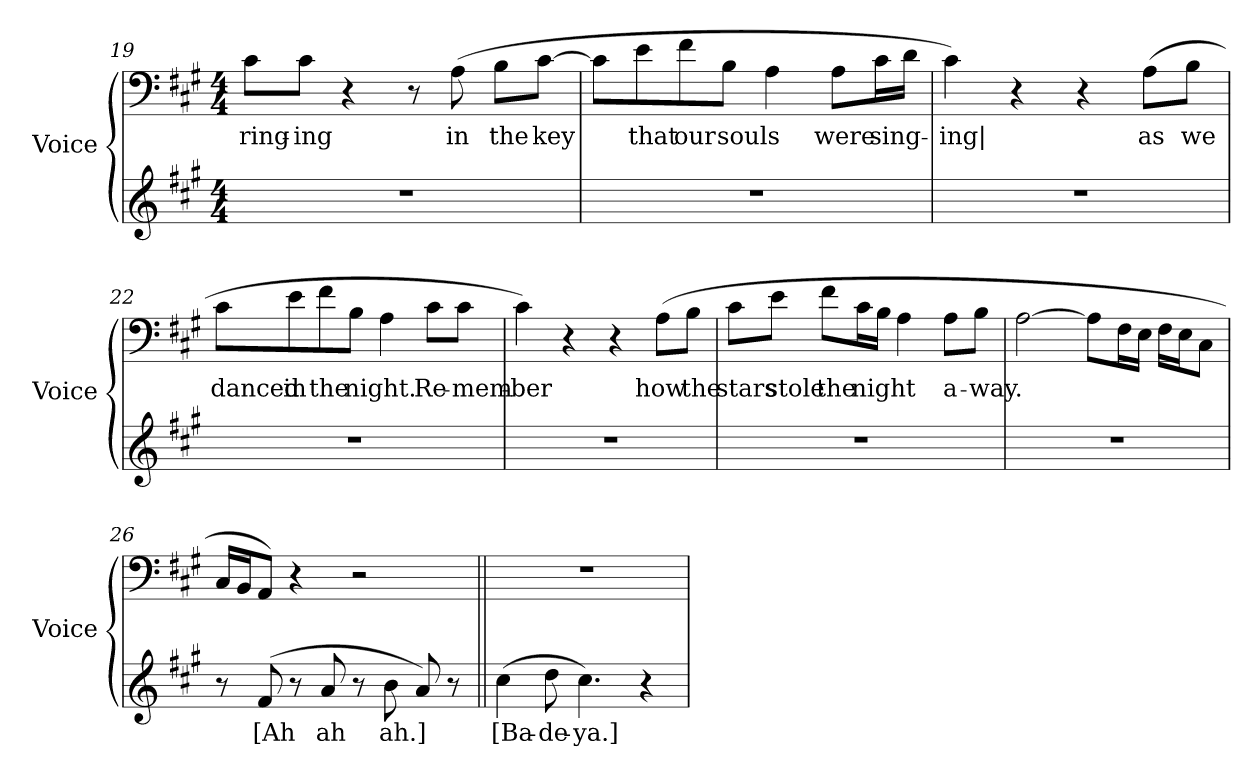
**kern	**text	**kern	**text
*part2	*part2	*part1	*part1
*staff2	*staff2	*staff1	*staff1
*I"Voice	*	*I"Voice	*
*I'Voice	*	*I'Voice	*
*clefG2	*	*clefF4	*
*k[f#c#g#]	*	*k[f#c#g#]	*
*A:	*	*A:	*
*M4/4	*	*M4/4	*
=19	=19	=19	=19
!	!	!	!LO:LY:b:color=#000000
1r	.	8c#i\L	ring-
!	!	!	!LO:LY:b:color=#000000
.	.	8c#i\J	-ing
.	.	4r	.
.	.	8r	.
!	!	!	!LO:LY:b:color=#000000
.	.	(8Ai\	in
!	!	!	!LO:LY:b:color=#000000
.	.	8Bi\L	the
!	!	!	!LO:LY:b:color=#000000
.	.	[8c#i\J	key
=20	=20	=20	=20
1r	.	8c#i\L]	.
!	!	!	!LO:LY:b:color=#000000
.	.	8ei\	that
!	!	!	!LO:LY:b:color=#000000
.	.	8f#i\	our
!	!	!	!LO:LY:b:color=#000000
.	.	8Bi\J	souls
.	.	4Ai\	.
!	!	!	!LO:LY:b:color=#000000
.	.	8Ai\L	were
!	!	!	!LO:LY:b:color=#000000
.	.	16c#i\L	sing-
.	.	16di\JJ	.
=21	=21	=21	=21
!	!	!	!LO:LY:b:color=#000000
1r	.	4c#i\)	-ing|
.	.	4r	.
.	.	4r	.
!	!	!	!LO:LY:b:color=#000000
.	.	(8Ai\L	as
!	!	!	!LO:LY:b:color=#000000
.	.	8Bi\J	we
!!LO:PB:g=z
=22	=22	=22	=22
!	!	!	!LO:LY:b:color=#000000
1r	.	8c#i\L	danced
!	!	!	!LO:LY:b:color=#000000
.	.	8ei\	in
!	!	!	!LO:LY:b:color=#000000
.	.	8f#i\	the
!	!	!	!LO:LY:b:color=#000000
.	.	8Bi\J	night.
.	.	4Ai\	.
!	!	!	!LO:LY:b:color=#000000
.	.	8c#i\L	Re-
!	!	!	!LO:LY:b:color=#000000
.	.	8c#i\J	-mem-
=23	=23	=23	=23
!	!	!	!LO:LY:b:color=#000000
1r	.	4c#i\)	-ber
.	.	4r	.
.	.	4r	.
!	!	!	!LO:LY:b:color=#000000
.	.	(8Ai\L	how
!	!	!	!LO:LY:b:color=#000000
.	.	8Bi\J	the
=24	=24	=24	=24
!	!	!	!LO:LY:b:color=#000000
1r	.	8c#i\L	stars
!	!	!	!LO:LY:b:color=#000000
.	.	8ei\J	stole
!	!	!	!LO:LY:b:color=#000000
.	.	8f#i\L	the
!	!	!	!LO:LY:b:color=#000000
.	.	16c#i\L	night
.	.	16Bi\JJ	.
.	.	4Ai\	.
!	!	!	!LO:LY:b:color=#000000
.	.	8Ai\L	a-
!	!	!	!LO:LY:b:color=#000000
.	.	8Bi\J	-way.
=25	=25	=25	=25
1r	.	[2Ai\	.
.	.	8Ai\L]	.
.	.	16F#i\L	.
.	.	16Ei\JJ	.
.	.	16F#i\LL	.
.	.	16Ei\J	.
.	.	8C#i\J	.
!!LO:LB:g=z
=26	=26	=26	=26
8r	.	16C#i/LL	.
.	.	16BBi/J	.
!	!LO:LY:b:color=#000000	!	!
(8f#i/	[Ah	8AAi/J)	.
8r	.	4r	.
!	!LO:LY:b:color=#000000	!	!
8ai/	ah	.	.
8r	.	2r	.
!	!LO:LY:b:color=#000000	!	!
8bi\	ah.]	.	.
8ai/)	.	.	.
8r	.	.	.
=27||	=27||	=27||	=27||
!	!LO:LY:b:color=#000000	!	!
(4cc#i\	[Ba-	1r	.
!	!LO:LY:b:color=#000000	!	!
8ddi\	-de-	.	.
!	!LO:LY:b:color=#000000	!	!
4.cc#i\)	-ya.]	.	.
4r	.	.	.
=	=	=	=
*-	*-	*-	*-
